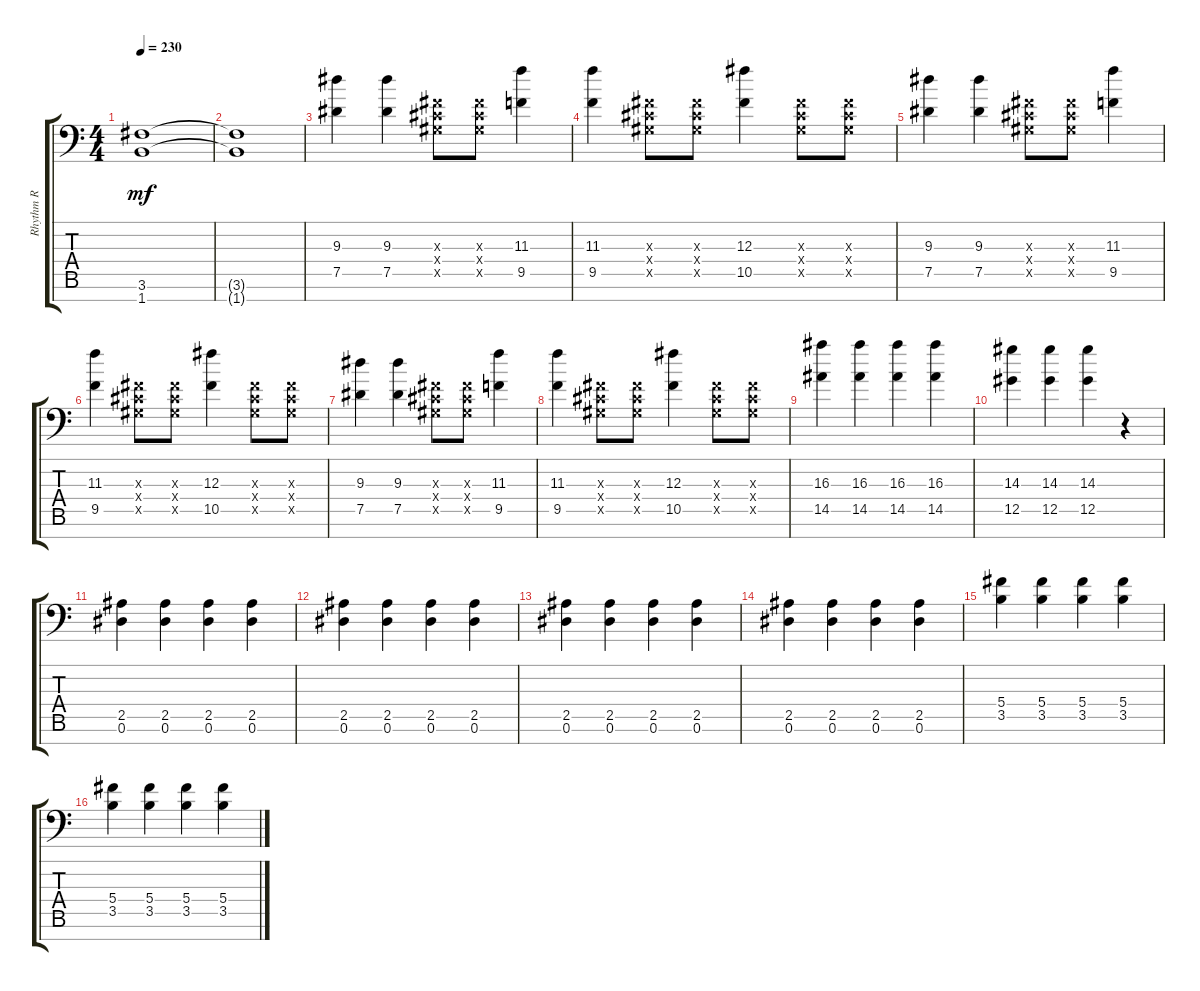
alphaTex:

\track ("Rhythm R" "Rhythm R") {instrument distortionguitar}
\staff {score tabs}
\tuning (Eb4 Bb3 Gb3 Db3 Ab2 Eb2 Bb1) {hide}
\ts (4 4)
\tempo 230
\clef f4
\ks c
(3.6{t} 1.7{t}).1{dy mf} |
(3.6{t} 1.7{t}).1 |
(9.3 7.5).4 (9.3 7.5).4 (0.3{x} 0.4{x} 0.5{x}).8 (0.3{x} 0.4{x} 0.5{x}).8 (11.3 9.5).4 |
(11.3 9.5).4 (0.3{x} 0.4{x} 0.5{x}).8 (0.3{x} 0.4{x} 0.5{x}).8 (12.3 10.5).4 (0.3{x} 0.4{x} 0.5{x}).8 (0.3{x} 0.4{x} 0.5{x}).8 |
(9.3 7.5).4 (9.3 7.5).4 (0.3{x} 0.4{x} 0.5{x}).8 (0.3{x} 0.4{x} 0.5{x}).8 (11.3 9.5).4 |
(11.3 9.5).4 (0.3{x} 0.4{x} 0.5{x}).8 (0.3{x} 0.4{x} 0.5{x}).8 (12.3 10.5).4 (0.3{x} 0.4{x} 0.5{x}).8 (0.3{x} 0.4{x} 0.5{x}).8 |
(9.3 7.5).4 (9.3 7.5).4 (0.3{x} 0.4{x} 0.5{x}).8 (0.3{x} 0.4{x} 0.5{x}).8 (11.3 9.5).4 |
(11.3 9.5).4 (0.3{x} 0.4{x} 0.5{x}).8 (0.3{x} 0.4{x} 0.5{x}).8 (12.3 10.5).4 (0.3{x} 0.4{x} 0.5{x}).8 (0.3{x} 0.4{x} 0.5{x}).8 |
(16.3 14.5).4 (16.3 14.5).4 (16.3 14.5).4 (16.3 14.5).4 |
(14.3 12.5).4 (14.3 12.5).4 (14.3 12.5).4 r.4 |
(2.5 0.6).4 (2.5 0.6).4 (2.5 0.6).4 (2.5 0.6).4 |
(2.5 0.6).4 (2.5 0.6).4 (2.5 0.6).4 (2.5 0.6).4 |
(2.5 0.6).4 (2.5 0.6).4 (2.5 0.6).4 (2.5 0.6).4 |
(2.5 0.6).4 (2.5 0.6).4 (2.5 0.6).4 (2.5 0.6).4 |
(5.4 3.5).4 (5.4 3.5).4 (5.4 3.5).4 (5.4 3.5).4 |
(5.4 3.5).4 (5.4 3.5).4 (5.4 3.5).4 (5.4 3.5).4
